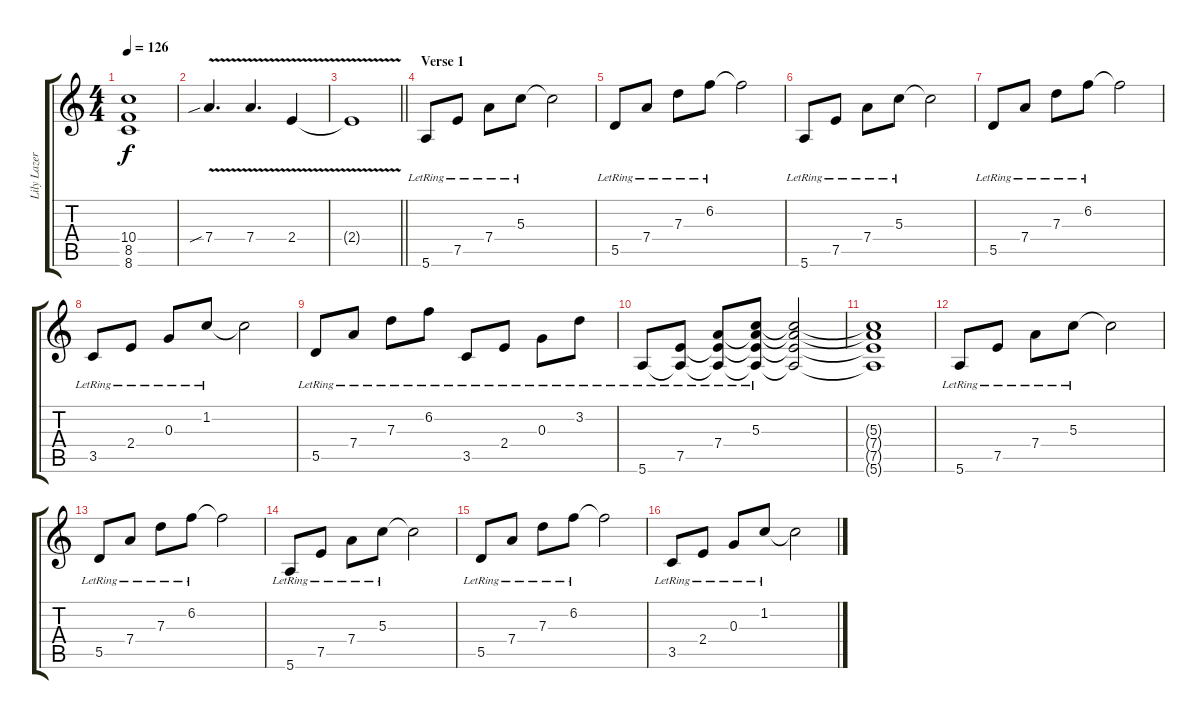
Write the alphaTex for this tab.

\track ("Lily Lazer (Guitar)" "Lily Lazer") {instrument distortionguitar}
\staff {score tabs}
\tuning (E4 B3 G3 D3 A2 E2) {hide}
\ts (4 4)
\tempo 126
\clef g2
\ks c
(10.4{t} 8.5{t} 8.6{t}).1{dy f} |
7.4{v sib}.4{d} 7.4{v}.4{d} 2.4{v}.4 |
\barLineRight lightlight
2.4{t}.1 |
\section ("" "Verse 1")
5.6{lr}.8{volume 10 instrument electricguitarjazz} 7.5{lr}.8 7.4{lr}.8 5.3{lr}.8 5.3{t}.2 |
5.5{lr}.8 7.4{lr}.8 7.3{lr}.8 6.2{lr}.8 6.2{t}.2 |
5.6{lr}.8 7.5{lr}.8 7.4{lr}.8 5.3{lr}.8 5.3{t}.2 |
5.5{lr}.8 7.4{lr}.8 7.3{lr}.8 6.2{lr}.8 6.2{t}.2 |
3.5{lr}.8 2.4{lr}.8 0.3{lr}.8 1.2{lr}.8 1.2{t}.2 |
5.5{lr}.8 7.4{lr}.8 7.3{lr}.8 6.2{lr}.8 3.5{lr}.8 2.4{lr}.8 0.3{lr}.8 3.2{lr}.8 |
5.6{lr}.8 (7.5{lr} 5.6{t}).8 (7.4{lr} 7.5{t} 5.6{t}).8 (5.3{lr} 7.4{t} 7.5{t} 5.6{t}).8 (5.3{t} 7.4{t} 7.5{t} 5.6{t}).2 |
(5.3{t} 7.4{t} 7.5{t} 5.6{t}).1 |
5.6{lr}.8 7.5{lr}.8 7.4{lr}.8 5.3{lr}.8 5.3{t}.2 |
5.5{lr}.8 7.4{lr}.8 7.3{lr}.8 6.2{lr}.8 6.2{t}.2 |
5.6{lr}.8 7.5{lr}.8 7.4{lr}.8 5.3{lr}.8 5.3{t}.2 |
5.5{lr}.8 7.4{lr}.8 7.3{lr}.8 6.2{lr}.8 6.2{t}.2 |
3.5{lr}.8 2.4{lr}.8 0.3{lr}.8 1.2{lr}.8 1.2{t}.2
